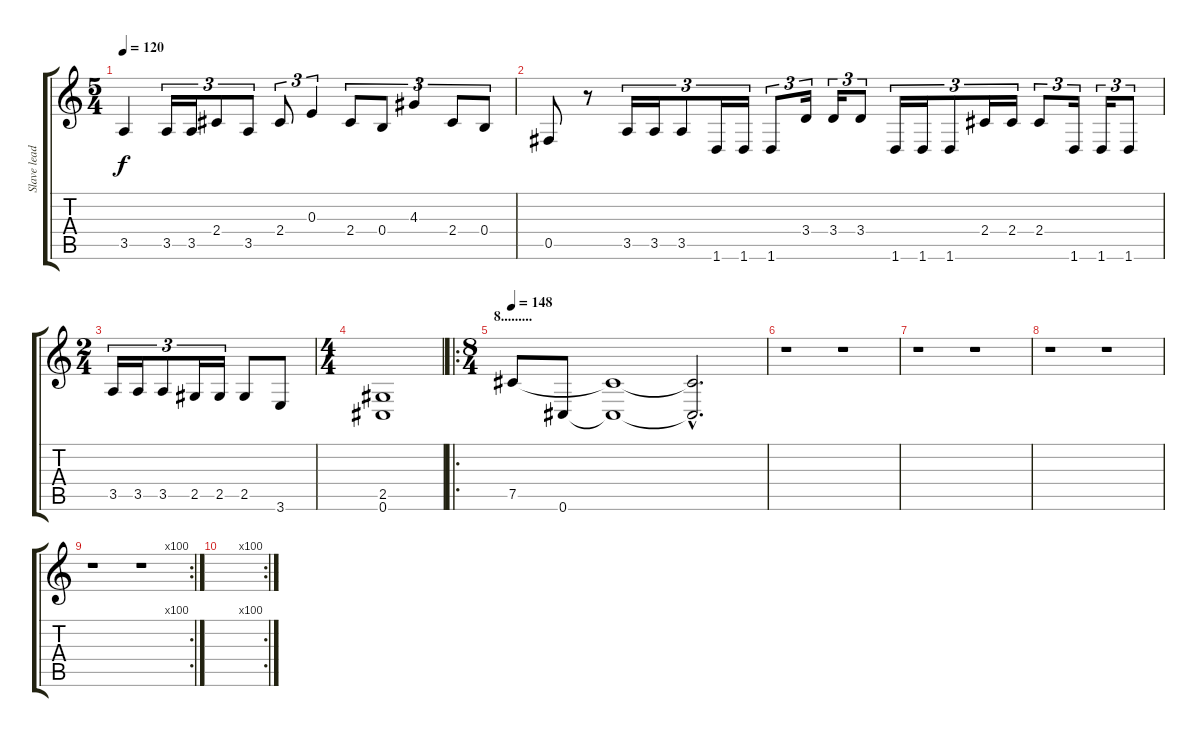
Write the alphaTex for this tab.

\track ("Slave lead guitar(fred)" "Slave lead") {instrument distortionguitar}
\staff {score tabs}
\tuning (Db4 Ab3 E3 B2 Gb2 Db2) {hide}
\ts (5 4)
\tempo 120
\clef g2
\ks c
3.5.4{dy f instrument distortionguitar} 3.5.16{tu (3 2)} 3.5.16{tu (3 2)} 2.4.8{tu (3 2)} 3.5.8{tu (3 2)} 2.4.8{tu (3 2)} 0.3.4{tu (3 2)} 2.4.8{tu (3 2)} 0.4.8{tu (3 2)} 4.3.4{tu (3 2)} 2.4.8{tu (3 2)} 0.4.8{tu (3 2)} |
0.5.8 r.8 3.5.16{tu (3 2)} 3.5.16{tu (3 2)} 3.5.8{tu (3 2)} 1.6.16{tu (3 2)} 1.6.16{tu (3 2)} 1.6.8{tu (3 2)} 3.4.16{tu (3 2)} 3.4.16{tu (3 2)} 3.4.8{tu (3 2)} 1.6.16{tu (3 2)} 1.6.16{tu (3 2)} 1.6.8{tu (3 2)} 2.4.16{tu (3 2)} 2.4.16{tu (3 2)} 2.4.8{tu (3 2)} 1.6.16{tu (3 2)} 1.6.16{tu (3 2)} 1.6.8{tu (3 2)} |
\ts (2 4)
3.5.16{tu (3 2)} 3.5.16{tu (3 2)} 3.5.8{tu (3 2)} 2.5.16{tu (3 2)} 2.5.16{tu (3 2)} 2.5.8 3.6.8 |
\ts (4 4)
(2.5 0.6).1 |
\ro
\ts (8 4)
\section ("" "8.........")
\tempo 148
7.5.8{volume 0} 0.6.8 (7.5{t} 0.6{t}).1 (7.5{hac t} 0.6{hac t}).2{d} |
r.1 r.1 |
r.1 r.1 |
r.1 r.1 |
\rc 100
r.1 r.1 |
\rc 100
